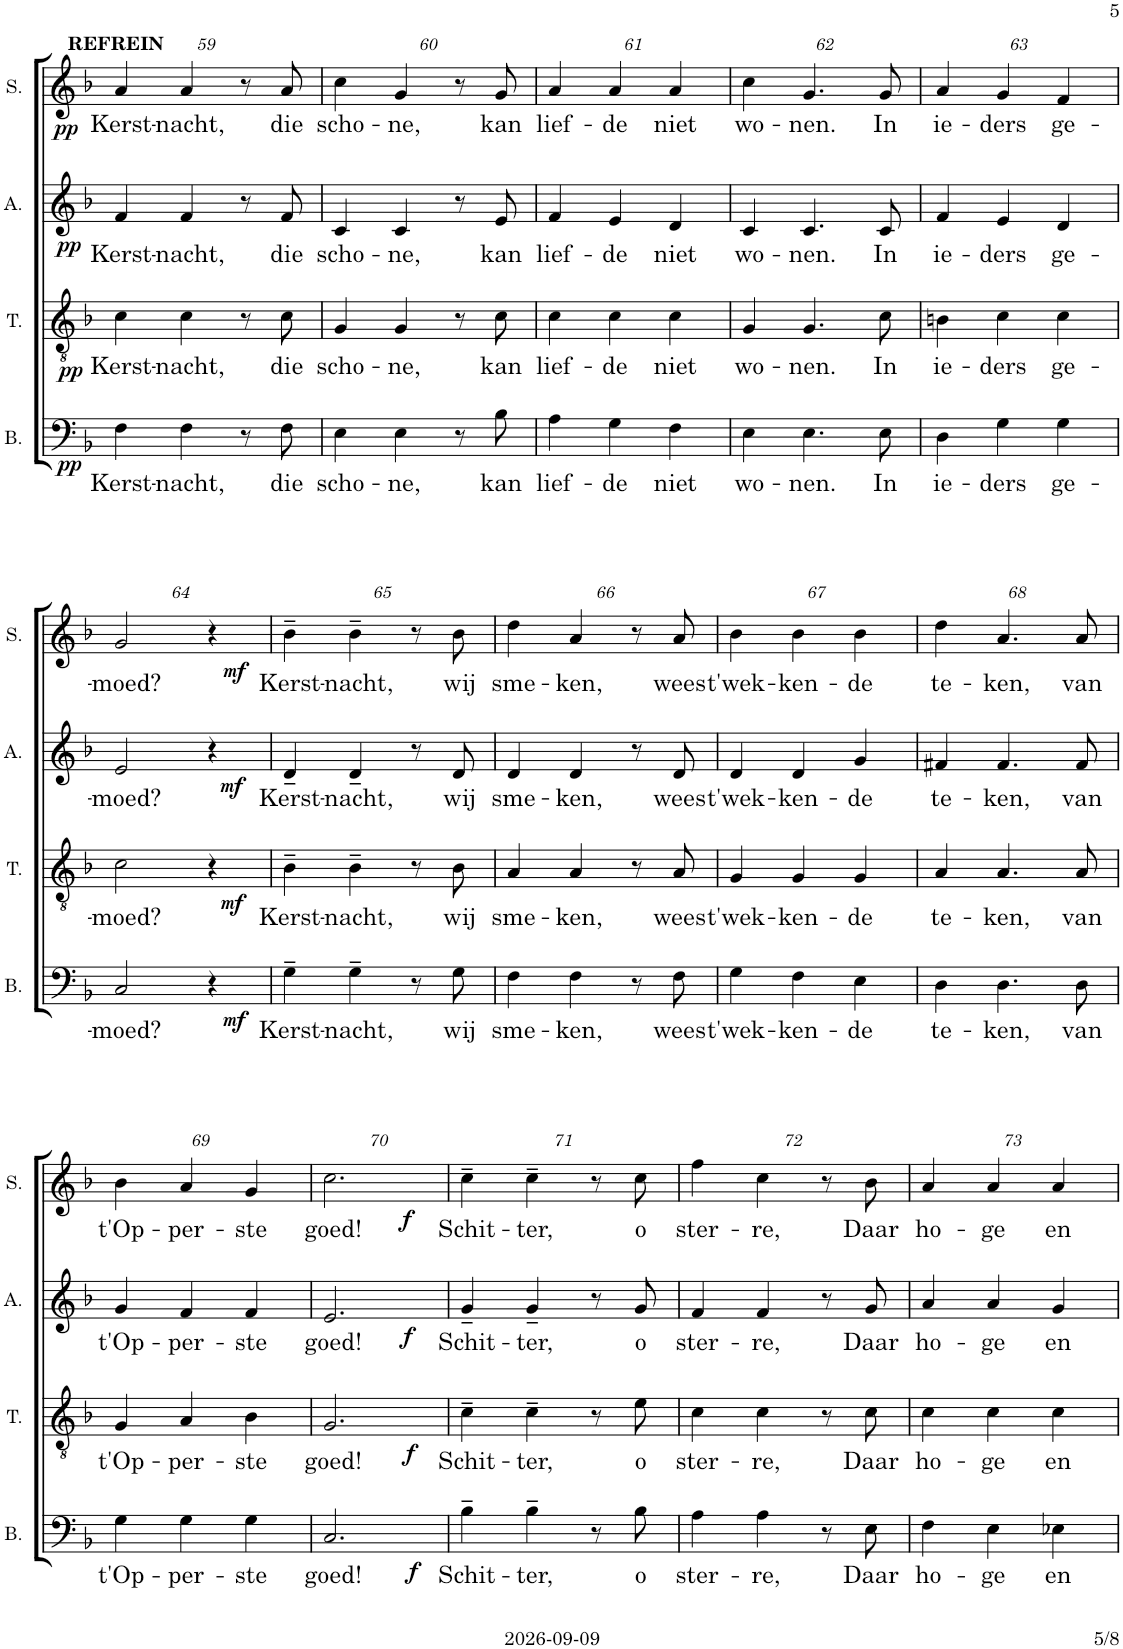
**kern	**text	**dynam	**kern	**text	**dynam	**kern	**text	**dynam	**kern	**text	**dynam
*part4	*part4	*part4	*part3	*part3	*part3	*part2	*part2	*part2	*part1	*part1	*part1
*staff4	*staff4	*staff4	*staff3	*staff3	*staff3	*staff2	*staff2	*staff2	*staff1	*staff1	*staff1
*I"Bass	*	*	*I"Tenor	*	*	*I"Alto	*	*	*I"Soprano	*	*
*I'B.	*	*	*I'T.	*	*	*I'A.	*	*	*I'S.	*	*
!!LO:PB:g=z
*clefF4	*	*	*clefGv2	*	*	*clefG2	*	*	*clefG2	*	*
*k[b-]	*	*	*k[b-]	*	*	*k[b-]	*	*	*k[b-]	*	*
*M3/4	*	*	*M3/4	*	*	*M3/4	*	*	*M3/4	*	*
=59	=59	=59	=59	=59	=59	=59	=59	=59	=59	=59	=59
!	!	!	!	!	!	!	!	!	!LO:TX:a:B:t=REFREIN	!	!
!	!LO:LY:b	!LO:DY:b	!	!LO:LY:b	!LO:DY:b	!	!LO:LY:b	!LO:DY:b	!	!LO:LY:b	!LO:DY:b
4F\	Kerst-	pp	4c\	Kerst-	pp	4f/	Kerst-	pp	4a/	Kerst-	pp
!	!LO:LY:b	!	!	!LO:LY:b	!	!	!LO:LY:b	!	!	!LO:LY:b	!
4F\	-nacht,	.	4c\	-nacht,	.	4f/	-nacht,	.	4a/	-nacht,	.
8r	.	.	8r	.	.	8r	.	.	8r	.	.
!	!LO:LY:b	!	!	!LO:LY:b	!	!	!LO:LY:b	!	!	!LO:LY:b	!
8F\	die	.	8c\	die	.	8f/	die	.	8a/	die	.
=60	=60	=60	=60	=60	=60	=60	=60	=60	=60	=60	=60
!	!LO:LY:b	!	!	!LO:LY:b	!	!	!LO:LY:b	!	!	!LO:LY:b	!
4E\	scho-	.	4G/	scho-	.	4c/	scho-	.	4cc\	scho-	.
!	!LO:LY:b	!	!	!LO:LY:b	!	!	!LO:LY:b	!	!	!LO:LY:b	!
4E\	-ne,	.	4G/	-ne,	.	4c/	-ne,	.	4g/	-ne,	.
8r	.	.	8r	.	.	8r	.	.	8r	.	.
!	!LO:LY:b	!	!	!LO:LY:b	!	!	!LO:LY:b	!	!	!LO:LY:b	!
8B-\	kan	.	8c\	kan	.	8e/	kan	.	8g/	kan	.
=61	=61	=61	=61	=61	=61	=61	=61	=61	=61	=61	=61
!	!LO:LY:b	!	!	!LO:LY:b	!	!	!LO:LY:b	!	!	!LO:LY:b	!
4A\	lief-	.	4c\	lief-	.	4f/	lief-	.	4a/	lief-	.
!	!LO:LY:b	!	!	!LO:LY:b	!	!	!LO:LY:b	!	!	!LO:LY:b	!
4G\	-de	.	4c\	-de	.	4e/	-de	.	4a/	-de	.
!	!LO:LY:b	!	!	!LO:LY:b	!	!	!LO:LY:b	!	!	!LO:LY:b	!
4F\	niet	.	4c\	niet	.	4d/	niet	.	4a/	niet	.
=62	=62	=62	=62	=62	=62	=62	=62	=62	=62	=62	=62
!	!LO:LY:b	!	!	!LO:LY:b	!	!	!LO:LY:b	!	!	!LO:LY:b	!
4E\	wo-	.	4G/	wo-	.	4c/	wo-	.	4cc\	wo-	.
!	!LO:LY:b	!	!	!LO:LY:b	!	!	!LO:LY:b	!	!	!LO:LY:b	!
4.E\	-nen.	.	4.G/	-nen.	.	4.c/	-nen.	.	4.g/	-nen.	.
!	!LO:LY:b	!	!	!LO:LY:b	!	!	!LO:LY:b	!	!	!LO:LY:b	!
8E\	In	.	8c\	In	.	8c/	In	.	8g/	In	.
=63	=63	=63	=63	=63	=63	=63	=63	=63	=63	=63	=63
!	!LO:LY:b	!	!	!LO:LY:b	!	!	!LO:LY:b	!	!	!LO:LY:b	!
4D\	ie-	.	4Bn\	ie-	.	4f/	ie-	.	4a/	ie-	.
!	!LO:LY:b	!	!	!LO:LY:b	!	!	!LO:LY:b	!	!	!LO:LY:b	!
4G\	-ders	.	4c\	-ders	.	4e/	-ders	.	4g/	-ders	.
!	!LO:LY:b	!	!	!LO:LY:b	!	!	!LO:LY:b	!	!	!LO:LY:b	!
4G\	ge-	.	4c\	ge-	.	4d/	ge-	.	4f/	ge-	.
!!LO:LB:g=z
=64	=64	=64	=64	=64	=64	=64	=64	=64	=64	=64	=64
!	!LO:LY:b	!	!	!LO:LY:b	!	!	!LO:LY:b	!	!	!LO:LY:b	!
2C/	-moed?	.	2c\	-moed?	.	2e/	-moed?	.	2g/	-moed?	.
4r	.	.	4r	.	.	4r	.	.	4r	.	.
=65	=65	=65	=65	=65	=65	=65	=65	=65	=65	=65	=65
!	!LO:LY:b	!LO:DY:b	!	!LO:LY:b	!LO:DY:b	!	!LO:LY:b	!LO:DY:b	!	!LO:LY:b	!LO:DY:b
4G~\	Kerst-	mf	4B-~\	Kerst-	mf	4d~/	Kerst-	mf	4b-~\	Kerst-	mf
!	!LO:LY:b	!	!	!LO:LY:b	!	!	!LO:LY:b	!	!	!LO:LY:b	!
4G~\	-nacht,	.	4B-~\	-nacht,	.	4d~/	-nacht,	.	4b-~\	-nacht,	.
8r	.	.	8r	.	.	8r	.	.	8r	.	.
!	!LO:LY:b	!	!	!LO:LY:b	!	!	!LO:LY:b	!	!	!LO:LY:b	!
8G\	wij	.	8B-\	wij	.	8d/	wij	.	8b-\	wij	.
=66	=66	=66	=66	=66	=66	=66	=66	=66	=66	=66	=66
!	!LO:LY:b	!	!	!LO:LY:b	!	!	!LO:LY:b	!	!	!LO:LY:b	!
4F\	sme-	.	4A/	sme-	.	4d/	sme-	.	4dd\	sme-	.
!	!LO:LY:b	!	!	!LO:LY:b	!	!	!LO:LY:b	!	!	!LO:LY:b	!
4F\	-ken,	.	4A/	-ken,	.	4d/	-ken,	.	4a/	-ken,	.
8r	.	.	8r	.	.	8r	.	.	8r	.	.
!	!LO:LY:b	!	!	!LO:LY:b	!	!	!LO:LY:b	!	!	!LO:LY:b	!
8F\	wees	.	8A/	wees	.	8d/	wees	.	8a/	wees	.
=67	=67	=67	=67	=67	=67	=67	=67	=67	=67	=67	=67
!	!LO:LY:b	!	!	!LO:LY:b	!	!	!LO:LY:b	!	!	!LO:LY:b	!
4G\	t'wek-	.	4G/	t'wek-	.	4d/	t'wek-	.	4b-\	t'wek-	.
!	!LO:LY:b	!	!	!LO:LY:b	!	!	!LO:LY:b	!	!	!LO:LY:b	!
4F\	-ken-	.	4G/	-ken-	.	4d/	-ken-	.	4b-\	-ken-	.
!	!LO:LY:b	!	!	!LO:LY:b	!	!	!LO:LY:b	!	!	!LO:LY:b	!
4E\	-de	.	4G/	-de	.	4g/	-de	.	4b-\	-de	.
=68	=68	=68	=68	=68	=68	=68	=68	=68	=68	=68	=68
!	!LO:LY:b	!	!	!LO:LY:b	!	!	!LO:LY:b	!	!	!LO:LY:b	!
4D\	te-	.	4A/	te-	.	4f#X/	te-	.	4dd\	te-	.
!	!LO:LY:b	!	!	!LO:LY:b	!	!	!LO:LY:b	!	!	!LO:LY:b	!
4.D\	-ken,	.	4.A/	-ken,	.	4.f#/	-ken,	.	4.a/	-ken,	.
!	!LO:LY:b	!	!	!LO:LY:b	!	!	!LO:LY:b	!	!	!LO:LY:b	!
8D\	van	.	8A/	van	.	8f#/	van	.	8a/	van	.
!!LO:LB:g=z
=69	=69	=69	=69	=69	=69	=69	=69	=69	=69	=69	=69
!	!LO:LY:b	!	!	!LO:LY:b	!	!	!LO:LY:b	!	!	!LO:LY:b	!
4G\	t'Op-	.	4G/	t'Op-	.	4g/	t'Op-	.	4b-\	t'Op-	.
!	!LO:LY:b	!	!	!LO:LY:b	!	!	!LO:LY:b	!	!	!LO:LY:b	!
4G\	-per-	.	4A/	-per-	.	4f/	-per-	.	4a/	-per-	.
!	!LO:LY:b	!	!	!LO:LY:b	!	!	!LO:LY:b	!	!	!LO:LY:b	!
4G\	-ste	.	4B-\	-ste	.	4f/	-ste	.	4g/	-ste	.
=70	=70	=70	=70	=70	=70	=70	=70	=70	=70	=70	=70
!	!LO:LY:b	!	!	!LO:LY:b	!	!	!LO:LY:b	!	!	!LO:LY:b	!
2.C/	goed!	.	2.G/	goed!	.	2.e/	goed!	.	2.cc\	goed!	.
=71	=71	=71	=71	=71	=71	=71	=71	=71	=71	=71	=71
!	!LO:LY:b	!LO:DY:b	!	!LO:LY:b	!LO:DY:b	!	!LO:LY:b	!LO:DY:b	!	!LO:LY:b	!LO:DY:b
4B-~\	Schit-	f	4c~\	Schit-	f	4g~/	Schit-	f	4cc~\	Schit-	f
!	!LO:LY:b	!	!	!LO:LY:b	!	!	!LO:LY:b	!	!	!LO:LY:b	!
4B-~\	-ter,	.	4c~\	-ter,	.	4g~/	-ter,	.	4cc~\	-ter,	.
8r	.	.	8r	.	.	8r	.	.	8r	.	.
!	!LO:LY:b	!	!	!LO:LY:b	!	!	!LO:LY:b	!	!	!LO:LY:b	!
8B-\	o	.	8e\	o	.	8g/	o	.	8cc\	o	.
=72	=72	=72	=72	=72	=72	=72	=72	=72	=72	=72	=72
!	!LO:LY:b	!	!	!LO:LY:b	!	!	!LO:LY:b	!	!	!LO:LY:b	!
4A\	ster-	.	4c\	ster-	.	4f/	ster-	.	4ff\	ster-	.
!	!LO:LY:b	!	!	!LO:LY:b	!	!	!LO:LY:b	!	!	!LO:LY:b	!
4A\	-re,	.	4c\	-re,	.	4f/	-re,	.	4cc\	-re,	.
8r	.	.	8r	.	.	8r	.	.	8r	.	.
!	!LO:LY:b	!	!	!LO:LY:b	!	!	!LO:LY:b	!	!	!LO:LY:b	!
8E\	Daar	.	8c\	Daar	.	8g/	Daar	.	8b-\	Daar	.
=73	=73	=73	=73	=73	=73	=73	=73	=73	=73	=73	=73
!	!LO:LY:b	!	!	!LO:LY:b	!	!	!LO:LY:b	!	!	!LO:LY:b	!
4F\	ho-	.	4c\	ho-	.	4a/	ho-	.	4a/	ho-	.
!	!LO:LY:b	!	!	!LO:LY:b	!	!	!LO:LY:b	!	!	!LO:LY:b	!
4E\	-ge	.	4c\	-ge	.	4a/	-ge	.	4a/	-ge	.
!	!LO:LY:b	!	!	!LO:LY:b	!	!	!LO:LY:b	!	!	!LO:LY:b	!
4E-X\	en	.	4c\	en	.	4g/	en	.	4a/	en	.
=	=	=	=	=	=	=	=	=	=	=	=
*-	*-	*-	*-	*-	*-	*-	*-	*-	*-	*-	*-
